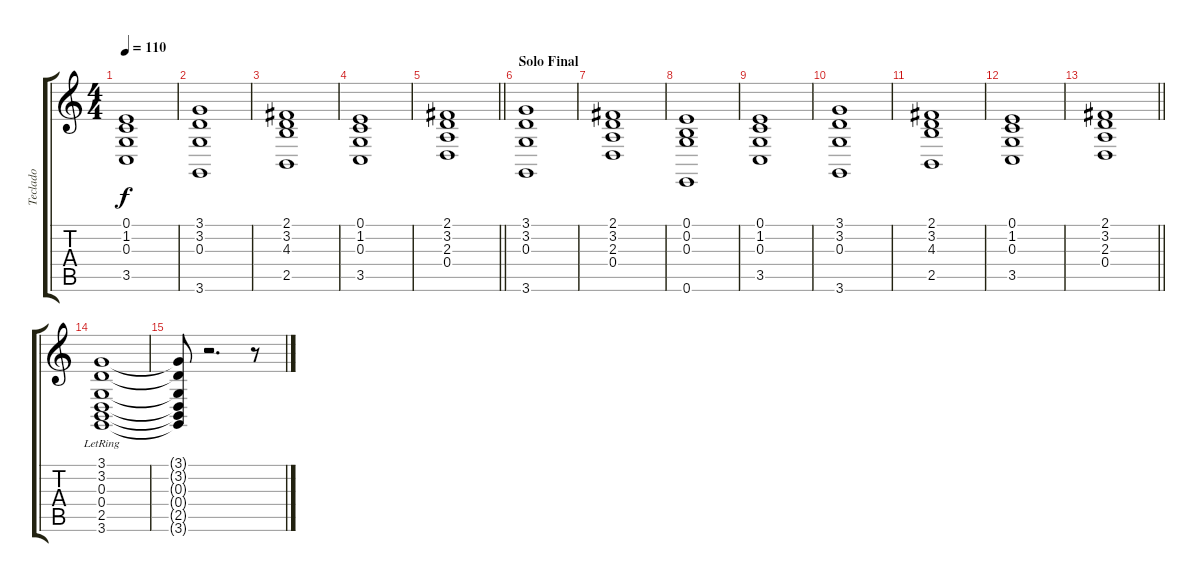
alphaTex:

\track ("Teclado" "Teclado") {instrument drawbarorgan}
\staff {score tabs}
\tuning (E4 B3 G3 D3 A2 E2) {hide}
\ts (4 4)
\tempo 110
\clef g2
\ks c
(0.1 1.2 0.3 3.5).1{dy f} |
(3.1 3.2 0.3 3.6).1 |
(2.1 3.2 4.3 2.5).1 |
(0.1 1.2 0.3 3.5).1 |
\barLineRight lightlight
(2.1 3.2 2.3 0.4).1 |
\section ("" "Solo Final")
(3.1 3.2 0.3 3.6).1 |
(2.1 3.2 2.3 0.4).1 |
(0.1 0.2 0.3 0.6).1 |
(0.1 1.2 0.3 3.5).1 |
(3.1 3.2 0.3 3.6).1 |
(2.1 3.2 4.3 2.5).1 |
(0.1 1.2 0.3 3.5).1 |
\barLineRight lightlight
(2.1 3.2 2.3 0.4).1 |
(3.1 3.2{lr} 0.3 0.4 2.5 3.6).1 |
(3.1{t} 3.2{t} 0.3{t} 0.4{t} 2.5{t} 3.6{t}).8 r.2{d} r.8
